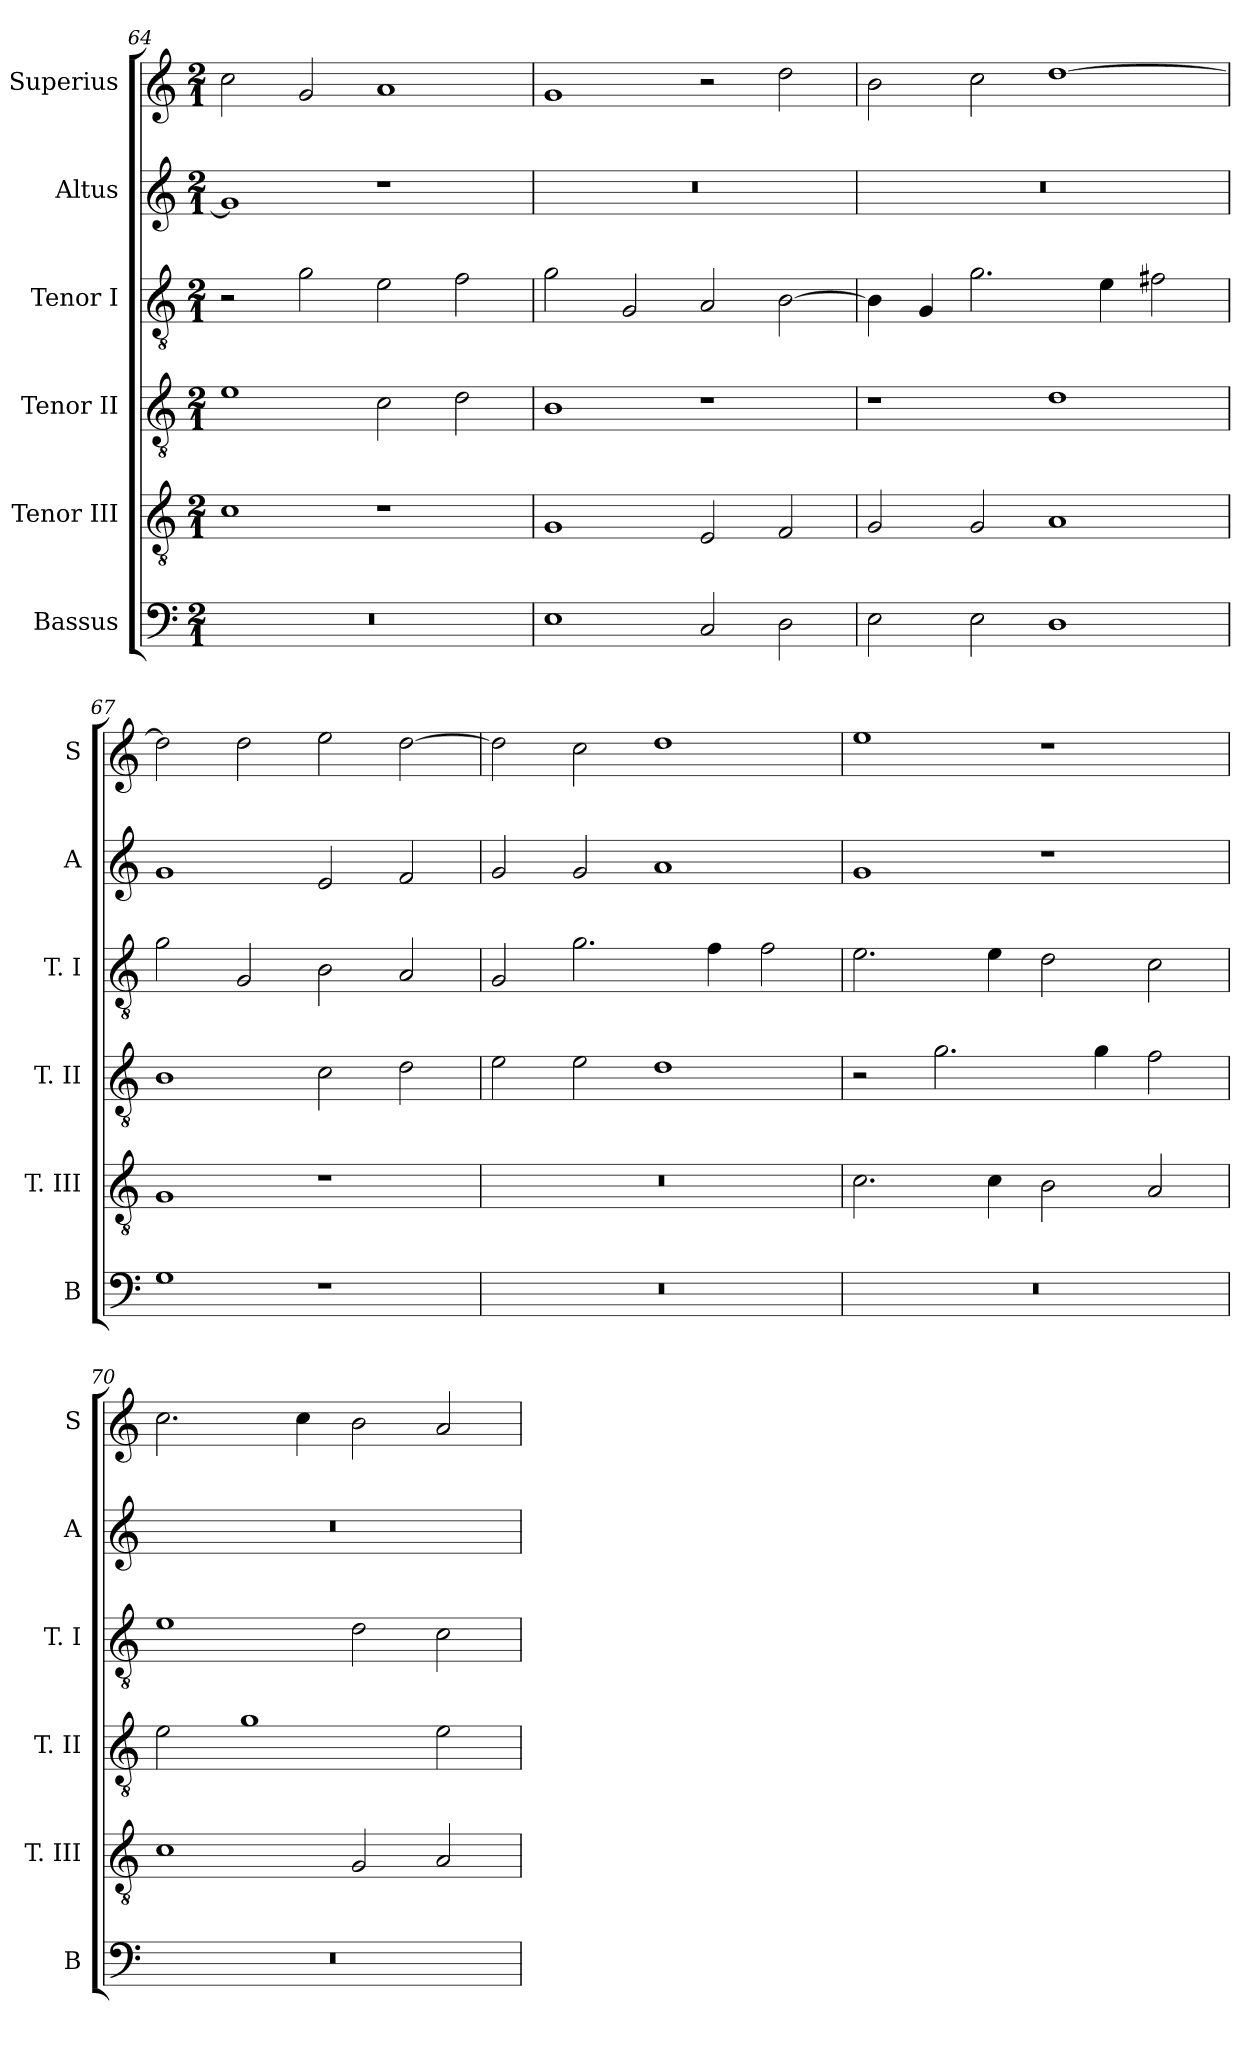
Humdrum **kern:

**kern	**kern	**kern	**kern	**kern	**kern
*part6	*part5	*part4	*part3	*part2	*part1
*staff6	*staff5	*staff4	*staff3	*staff2	*staff1
*I"Bassus	*I"Tenor III	*I"Tenor II	*I"Tenor I	*I"Altus	*I"Superius
*I'B	*I'T. III	*I'T. II	*I'T. I	*I'A	*I'S
*clefF4	*clefGv2	*clefGv2	*clefGv2	*clefG2	*clefG2
*k[]	*k[]	*k[]	*k[]	*k[]	*k[]
*C:	*C:	*C:	*C:	*C:	*C:
*M2/1	*M2/1	*M2/1	*M2/1	*M2/1	*M2/1
=64	=64	=64	=64	=64	=64
0r	1c	1e	2r	1g]	2cc
.	.	.	2g	.	2g
.	1r	2c	2e	1r	1a
.	.	2d	2f	.	.
=65	=65	=65	=65	=65	=65
1E	1G	1B	2g	0r	1g
.	.	.	2G	.	.
2C	2E	1r	2A	.	2r
2D	2F	.	[2B	.	2dd
=66	=66	=66	=66	=66	=66
2E	2G	1r	4B]	0r	2b
.	.	.	4G	.	.
2E	2G	.	2.g	.	2cc
1D	1A	1d	.	.	[1dd
.	.	.	4e	.	.
.	.	.	2f#X	.	.
=67	=67	=67	=67	=67	=67
1G	1G	1B	2g	1g	2dd]
.	.	.	2G	.	2dd
1r	1r	2c	2B	2e	2ee
.	.	2d	2A	2f	[2dd
=68	=68	=68	=68	=68	=68
0r	0r	2e	2G	2g	2dd]
.	.	2e	2.g	2g	2cc
.	.	1d	.	1a	1dd
.	.	.	4f	.	.
.	.	.	2f	.	.
=69	=69	=69	=69	=69	=69
0r	2.c	2r	2.e	1g	1ee
.	.	2.g	.	.	.
.	4c	.	4e	.	.
.	2B	.	2d	1r	1r
.	.	4g	.	.	.
.	2A	2f	2c	.	.
=70	=70	=70	=70	=70	=70
0r	1c	2e	1e	0r	2.cc
.	.	1g	.	.	.
.	.	.	.	.	4cc
.	2G	.	2d	.	2b
.	2A	2e	2c	.	2a
=	=	=	=	=	=
*-	*-	*-	*-	*-	*-
